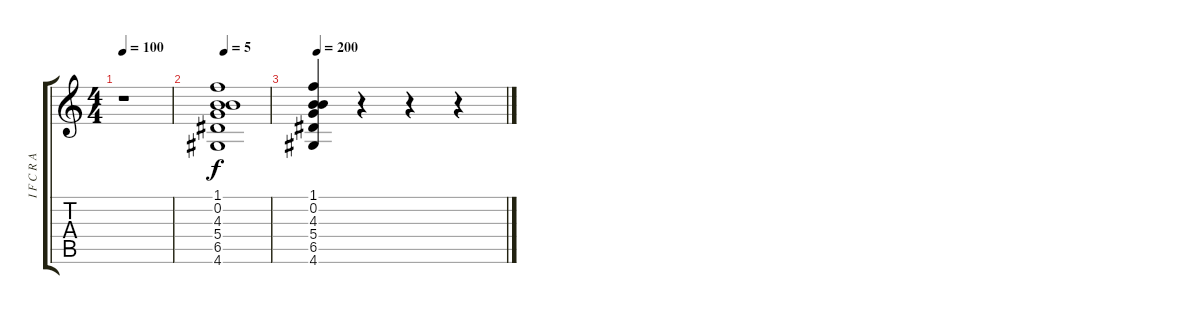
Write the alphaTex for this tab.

\track ("I F C R A Z Y R E M I X I S F O R Y O U" "I F C R A ") {instrument distortionguitar}
\staff {score tabs}
\tuning (E4 B3 G3 D3 A2 E2) {hide}
\ts (4 4)
\tempo 100
\clef g2
\ks c
r.1{dy f} |
\tempo 5
(1.1 0.2 4.3 5.4 6.5 4.6).1{instrument distortionguitar} |
\tempo 200
(1.1 0.2 4.3 5.4 6.5 4.6).4{instrument distortionguitar} r.4 r.4 r.4
